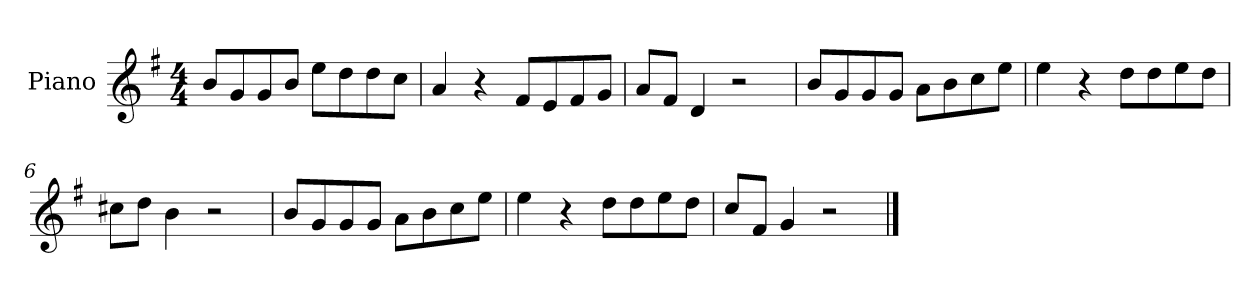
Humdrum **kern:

**kern
*part1
*staff1
*I"Piano
*I'P-no
*clefG2
*k[f#]
*M4/4
*MM90
=1
8b/L
8g/
8g/
8b/J
8ee\L
8dd\
8dd\
8cc\J
=2
4a/
4r
8f#/L
8e/
8f#/
8g/J
=3
8a/L
8f#/J
4d/
2r
=4
8b/L
8g/
8g/
8g/J
8a\L
8b\
8cc\
8ee\J
=5
4ee\
4r
8dd\L
8dd\
8ee\
8dd\J
=6
8cc#X\L
8dd\J
4b\
2r
!!LO:LB:g=z
=7
8b/L
8g/
8g/
8g/J
8a\L
8b\
8cc\
8ee\J
=8
4ee\
4r
8dd\L
8dd\
8ee\
8dd\J
=9
8cc/L
8f#/J
4g/
2r
==
*-
